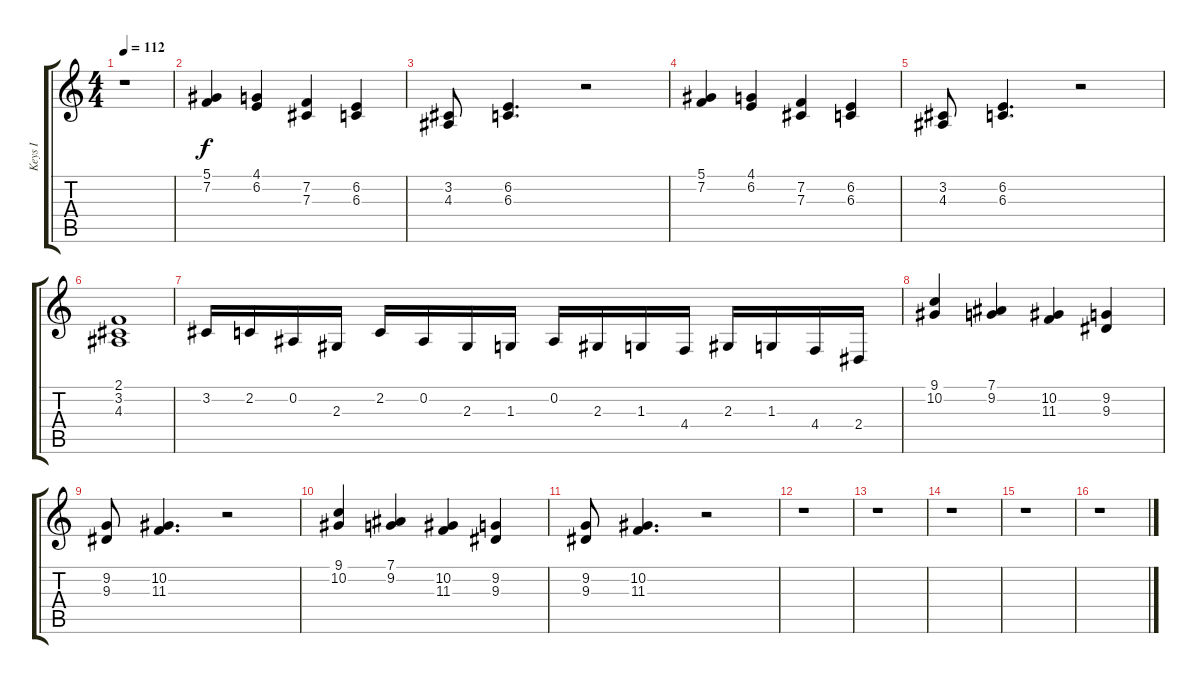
\track ("Keys I" "Keys I") {instrument tremolostrings}
\staff {score tabs}
\tuning (Eb4 Bb3 Gb3 Db3 Ab2 Eb2) {hide}
\ts (4 4)
\tempo 112
\clef g2
\ks c
r.1{dy f} |
(5.1 7.2).4 (4.1 6.2).4 (7.2 7.3).4 (6.2 6.3).4 |
(3.2 4.3).8 (6.2 6.3).4{d} r.2 |
(5.1 7.2).4 (4.1 6.2).4 (7.2 7.3).4 (6.2 6.3).4 |
(3.2 4.3).8 (6.2 6.3).4{d} r.2 |
(2.1 3.2 4.3).1 |
3.2.16 2.2.16 0.2.16 2.3.16 2.2.16 0.2.16 2.3.16 1.3.16 0.2.16 2.3.16 1.3.16 4.4.16 2.3.16 1.3.16 4.4.16 2.4.16 |
(9.1 10.2).4 (7.1 9.2).4 (10.2 11.3).4 (9.2 9.3).4 |
(9.2 9.3).8 (10.2 11.3).4{d} r.2 |
(9.1 10.2).4 (7.1 9.2).4 (10.2 11.3).4 (9.2 9.3).4 |
(9.2 9.3).8 (10.2 11.3).4{d} r.2 |
r.1 |
r.1 |
r.1 |
r.1 |
r.1
